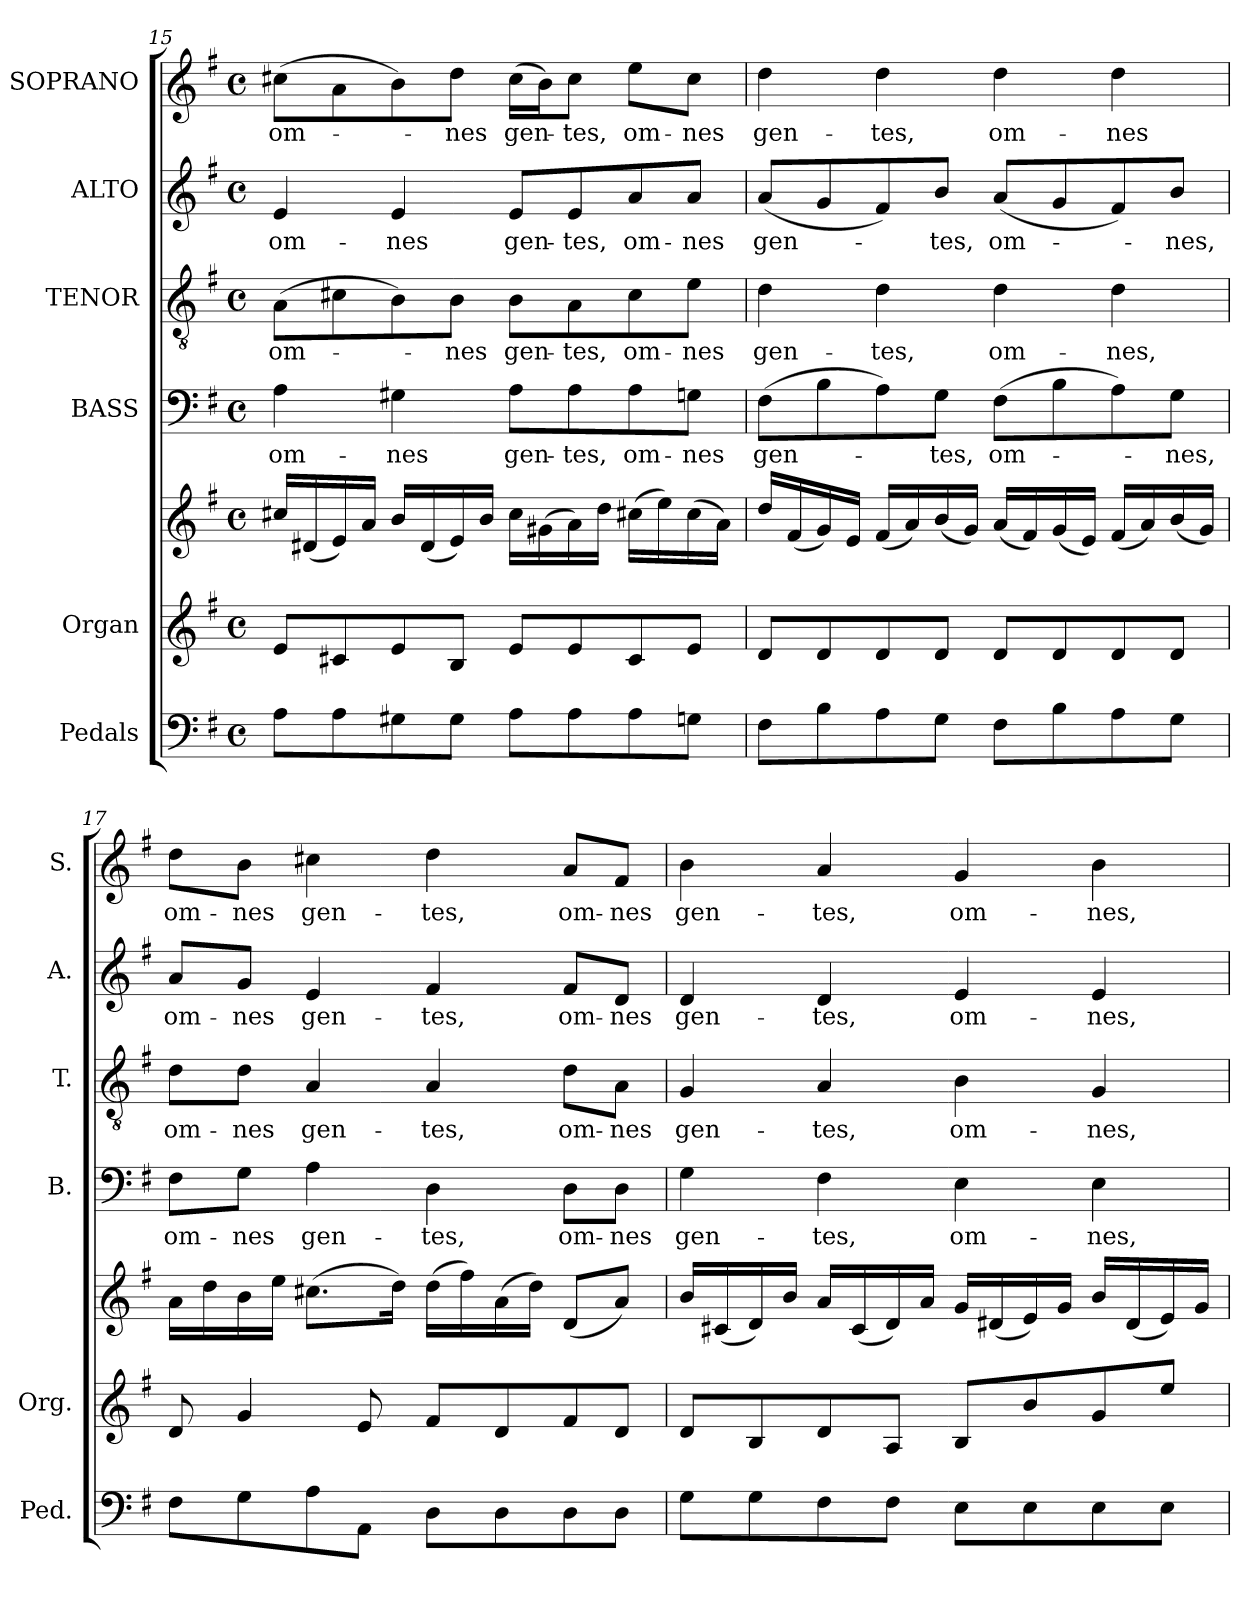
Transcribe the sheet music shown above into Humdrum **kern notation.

**kern	**kern	**kern	**kern	**text	**kern	**text	**kern	**text	**kern	**text
*part6	*part5	*part5	*part4	*part4	*part3	*part3	*part2	*part2	*part1	*part1
*staff7	*staff6	*staff5	*staff4	*staff4	*staff3	*staff3	*staff2	*staff2	*staff1	*staff1
*I"Pedals	*I"Organ	*	*I"BASS	*	*I"TENOR	*	*I"ALTO	*	*I"SOPRANO	*
*I'Ped.	*I'Org.	*	*I'B.	*	*I'T.	*	*I'A.	*	*I'S.	*
!!LO:LB:g=z
*clefF4	*clefG2	*clefG2	*clefF4	*	*clefGv2	*	*clefG2	*	*clefG2	*
*	*	*	*	*	*ITrd7c12	*	*	*	*	*
*k[f#]	*k[f#]	*k[f#]	*k[f#]	*	*k[f#]	*	*k[f#]	*	*k[f#]	*
*G:	*G:	*G:	*G:	*	*G:	*	*G:	*	*G:	*
*M4/4	*M4/4	*M4/4	*M4/4	*	*M4/4	*	*M4/4	*	*M4/4	*
*met(c)	*met(c)	*met(c)	*met(c)	*	*met(c)	*	*met(c)	*	*met(c)	*
=15	=15	=15	=15	=15	=15	=15	=15	=15	=15	=15
!	!	!	!	!LO:LY:b:color=#000000	!	!	!	!	!	!
!	!	!	!	!	!	!LO:LY:b:color=#000000	!	!	!	!
!	!	!	!	!	!	!	!	!LO:LY:b:color=#000000	!	!
!	!	!	!	!	!	!	!	!	!	!LO:LY:b:color=#000000
8Ai\L	8ei/L	16cc#Xi/LL	4Ai\	om-	(8AAi\L	om-	4ei/	om-	(8cc#Xi\L	om-
.	.	(16d#Xi/	.	.	.	.	.	.	.	.
8Ai\	8c#Xi/	16ei/)	.	.	8C#Xi\	.	.	.	8ai\	.
.	.	16ai/JJ	.	.	.	.	.	.	.	.
!	!	!	!	!LO:LY:b:color=#000000	!	!	!	!	!	!
!	!	!	!	!	!	!	!	!LO:LY:b:color=#000000	!	!
8G#Xi\	8ei/	16bi/LL	4G#Xi\	-nes	8BBi\)	.	4ei/	-nes	8bi\)	.
.	.	(16d#i/	.	.	.	.	.	.	.	.
!	!	!	!	!	!	!LO:LY:b:color=#000000	!	!	!	!
!	!	!	!	!	!	!	!	!	!	!LO:LY:b:color=#000000
8G#i\J	8Bi/J	16ei/)	.	.	8BBi\J	-nes	.	.	8ddi\J	-nes
.	.	16bi/JJ	.	.	.	.	.	.	.	.
!	!	!	!	!LO:LY:b:color=#000000	!	!	!	!	!	!
!	!	!	!	!	!	!LO:LY:b:color=#000000	!	!	!	!
!	!	!	!	!	!	!	!	!LO:LY:b:color=#000000	!	!
!	!	!	!	!	!	!	!	!	!	!LO:LY:b:color=#000000
8Ai\L	8ei/L	16cc#i\LL	8Ai\L	gen-	8BBi\L	gen-	8ei/L	gen-	(16cc#i\LL	gen-
.	.	(16g#Xi\	.	.	.	.	.	.	16bi\J)	.
!	!	!	!	!LO:LY:b:color=#000000	!	!	!	!	!	!
!	!	!	!	!	!	!LO:LY:b:color=#000000	!	!	!	!
!	!	!	!	!	!	!	!	!LO:LY:b:color=#000000	!	!
!	!	!	!	!	!	!	!	!	!	!LO:LY:b:color=#000000
8Ai\	8ei/	16ai\)	8Ai\	-tes,	8AAi\	-tes,	8ei/	-tes,	8cc#i\J	-tes,
.	.	16ddi\JJ	.	.	.	.	.	.	.	.
!	!	!	!	!LO:LY:b:color=#000000	!	!	!	!	!	!
!	!	!	!	!	!	!LO:LY:b:color=#000000	!	!	!	!
!	!	!	!	!	!	!	!	!LO:LY:b:color=#000000	!	!
!	!	!	!	!	!	!	!	!	!	!LO:LY:b:color=#000000
8Ai\	8c#i/	(16cc#Xi\LL	8Ai\	om-	8C#i\	om-	8ai/	om-	8eei\L	om-
.	.	16eei\)	.	.	.	.	.	.	.	.
!	!	!	!	!LO:LY:b:color=#000000	!	!	!	!	!	!
!	!	!	!	!	!	!LO:LY:b:color=#000000	!	!	!	!
!	!	!	!	!	!	!	!	!LO:LY:b:color=#000000	!	!
!	!	!	!	!	!	!	!	!	!	!LO:LY:b:color=#000000
8Gni\J	8ei/J	(16cc#i\	8Gni\J	-nes	8Ei\J	-nes	8ai/J	-nes	8cc#i\J	-nes
.	.	16ai\JJ)	.	.	.	.	.	.	.	.
=16	=16	=16	=16	=16	=16	=16	=16	=16	=16	=16
!	!	!	!	!LO:LY:b:color=#000000	!	!	!	!	!	!
!	!	!	!	!	!	!LO:LY:b:color=#000000	!	!	!	!
!	!	!	!	!	!	!	!	!LO:LY:b:color=#000000	!	!
!	!	!	!	!	!	!	!	!	!	!LO:LY:b:color=#000000
8F#i\L	8di/L	16ddi/LL	(8F#i\L	gen-	4Di\	gen-	(8ai/L	gen-	4ddi\	gen-
.	.	(16f#i/	.	.	.	.	.	.	.	.
8Bi\	8di/	16gi/)	8Bi\	.	.	.	8gi/	.	.	.
.	.	16ei/JJ	.	.	.	.	.	.	.	.
!	!	!	!	!	!	!LO:LY:b:color=#000000	!	!	!	!
!	!	!	!	!	!	!	!	!	!	!LO:LY:b:color=#000000
8Ai\	8di/	(16f#i/LL	8Ai\)	.	4Di\	-tes,	8f#i/)	.	4ddi\	-tes,
.	.	16ai/)	.	.	.	.	.	.	.	.
!	!	!	!	!LO:LY:b:color=#000000	!	!	!	!	!	!
!	!	!	!	!	!	!	!	!LO:LY:b:color=#000000	!	!
8Gi\J	8di/J	(16bi/	8Gi\J	-tes,	.	.	8bi/J	-tes,	.	.
.	.	16gi/JJ)	.	.	.	.	.	.	.	.
!	!	!	!	!LO:LY:b:color=#000000	!	!	!	!	!	!
!	!	!	!	!	!	!LO:LY:b:color=#000000	!	!	!	!
!	!	!	!	!	!	!	!	!LO:LY:b:color=#000000	!	!
!	!	!	!	!	!	!	!	!	!	!LO:LY:b:color=#000000
8F#i\L	8di/L	(16ai/LL	(8F#i\L	om-	4Di\	om-	(8ai/L	om-	4ddi\	om-
.	.	16f#i/)	.	.	.	.	.	.	.	.
8Bi\	8di/	(16gi/	8Bi\	.	.	.	8gi/	.	.	.
.	.	16ei/JJ)	.	.	.	.	.	.	.	.
!	!	!	!	!	!	!LO:LY:b:color=#000000	!	!	!	!
!	!	!	!	!	!	!	!	!	!	!LO:LY:b:color=#000000
8Ai\	8di/	(16f#i/LL	8Ai\)	.	4Di\	-nes,	8f#i/)	.	4ddi\	-nes
.	.	16ai/)	.	.	.	.	.	.	.	.
!	!	!	!	!LO:LY:b:color=#000000	!	!	!	!	!	!
!	!	!	!	!	!	!	!	!LO:LY:b:color=#000000	!	!
8Gi\J	8di/J	(16bi/	8Gi\J	-nes,	.	.	8bi/J	-nes,	.	.
.	.	16gi/JJ)	.	.	.	.	.	.	.	.
=17	=17	=17	=17	=17	=17	=17	=17	=17	=17	=17
!	!	!	!	!LO:LY:b:color=#000000	!	!	!	!	!	!
!	!	!	!	!	!	!LO:LY:b:color=#000000	!	!	!	!
!	!	!	!	!	!	!	!	!LO:LY:b:color=#000000	!	!
!	!	!	!	!	!	!	!	!	!	!LO:LY:b:color=#000000
8F#i\L	8di/	16ai\LL	8F#i\L	om-	8Di\L	om-	8ai/L	om-	8ddi\L	om-
.	.	16ddi\	.	.	.	.	.	.	.	.
!	!	!	!	!LO:LY:b:color=#000000	!	!	!	!	!	!
!	!	!	!	!	!	!LO:LY:b:color=#000000	!	!	!	!
!	!	!	!	!	!	!	!	!LO:LY:b:color=#000000	!	!
!	!	!	!	!	!	!	!	!	!	!LO:LY:b:color=#000000
8Gi\	4gi/	16bi\	8Gi\J	-nes	8Di\J	-nes	8gi/J	-nes	8bi\J	-nes
.	.	16eei\JJ	.	.	.	.	.	.	.	.
!	!	!	!	!LO:LY:b:color=#000000	!	!	!	!	!	!
!	!	!	!	!	!	!LO:LY:b:color=#000000	!	!	!	!
!	!	!	!	!	!	!	!	!LO:LY:b:color=#000000	!	!
!	!	!	!	!	!	!	!	!	!	!LO:LY:b:color=#000000
8Ai\	.	(8.cc#Xi\L	4Ai\	gen-	4AAi/	gen-	4ei/	gen-	4cc#Xi\	gen-
8AAi\J	8ei/	.	.	.	.	.	.	.	.	.
.	.	16ddi\Jk)	.	.	.	.	.	.	.	.
!	!	!	!	!LO:LY:b:color=#000000	!	!	!	!	!	!
!	!	!	!	!	!	!LO:LY:b:color=#000000	!	!	!	!
!	!	!	!	!	!	!	!	!LO:LY:b:color=#000000	!	!
!	!	!	!	!	!	!	!	!	!	!LO:LY:b:color=#000000
8Di\L	8f#i/L	(16ddi\LL	4Di\	-tes,	4AAi/	-tes,	4f#i/	-tes,	4ddi\	-tes,
.	.	16ff#i\)	.	.	.	.	.	.	.	.
8Di\	8di/	(16ai\	.	.	.	.	.	.	.	.
.	.	16ddi\JJ)	.	.	.	.	.	.	.	.
!	!	!	!	!LO:LY:b:color=#000000	!	!	!	!	!	!
!	!	!	!	!	!	!LO:LY:b:color=#000000	!	!	!	!
!	!	!	!	!	!	!	!	!LO:LY:b:color=#000000	!	!
!	!	!	!	!	!	!	!	!	!	!LO:LY:b:color=#000000
8Di\	8f#i/	(8di/L	8Di\L	om-	8Di\L	om-	8f#i/L	om-	8ai/L	om-
!	!	!	!	!LO:LY:b:color=#000000	!	!	!	!	!	!
!	!	!	!	!	!	!LO:LY:b:color=#000000	!	!	!	!
!	!	!	!	!	!	!	!	!LO:LY:b:color=#000000	!	!
!	!	!	!	!	!	!	!	!	!	!LO:LY:b:color=#000000
8Di\J	8di/J	8ai/J)	8Di\J	-nes	8AAi\J	-nes	8di/J	-nes	8f#i/J	-nes
!!LO:PB:g=z
=18	=18	=18	=18	=18	=18	=18	=18	=18	=18	=18
!	!	!	!	!LO:LY:b:color=#000000	!	!	!	!	!	!
!	!	!	!	!	!	!LO:LY:b:color=#000000	!	!	!	!
!	!	!	!	!	!	!	!	!LO:LY:b:color=#000000	!	!
!	!	!	!	!	!	!	!	!	!	!LO:LY:b:color=#000000
8Gi\L	8di/L	16bi/LL	4Gi\	gen-	4GGi/	gen-	4di/	gen-	4bi\	gen-
.	.	(16c#Xi/	.	.	.	.	.	.	.	.
8Gi\	8Bi/	16di/)	.	.	.	.	.	.	.	.
.	.	16bi/JJ	.	.	.	.	.	.	.	.
!	!	!	!	!LO:LY:b:color=#000000	!	!	!	!	!	!
!	!	!	!	!	!	!LO:LY:b:color=#000000	!	!	!	!
!	!	!	!	!	!	!	!	!LO:LY:b:color=#000000	!	!
!	!	!	!	!	!	!	!	!	!	!LO:LY:b:color=#000000
8F#i\	8di/	16ai/LL	4F#i\	-tes,	4AAi/	-tes,	4di/	-tes,	4ai/	-tes,
.	.	(16c#i/	.	.	.	.	.	.	.	.
8F#i\J	8Ai/J	16di/)	.	.	.	.	.	.	.	.
.	.	16ai/JJ	.	.	.	.	.	.	.	.
!	!	!	!	!LO:LY:b:color=#000000	!	!	!	!	!	!
!	!	!	!	!	!	!LO:LY:b:color=#000000	!	!	!	!
!	!	!	!	!	!	!	!	!LO:LY:b:color=#000000	!	!
!	!	!	!	!	!	!	!	!	!	!LO:LY:b:color=#000000
8Ei\L	8Bi/L	16gi/LL	4Ei\	om-	4BBi\	om-	4ei/	om-	4gi/	om-
.	.	(16d#Xi/	.	.	.	.	.	.	.	.
8Ei\	8bi/	16ei/)	.	.	.	.	.	.	.	.
.	.	16gi/JJ	.	.	.	.	.	.	.	.
!	!	!	!	!LO:LY:b:color=#000000	!	!	!	!	!	!
!	!	!	!	!	!	!LO:LY:b:color=#000000	!	!	!	!
!	!	!	!	!	!	!	!	!LO:LY:b:color=#000000	!	!
!	!	!	!	!	!	!	!	!	!	!LO:LY:b:color=#000000
8Ei\	8gi/	16bi/LL	4Ei\	-nes,	4GGi/	-nes,	4ei/	-nes,	4bi\	-nes,
.	.	(16d#i/	.	.	.	.	.	.	.	.
8Ei\J	8eei/J	16ei/)	.	.	.	.	.	.	.	.
.	.	16gi/JJ	.	.	.	.	.	.	.	.
=	=	=	=	=	=	=	=	=	=	=
*-	*-	*-	*-	*-	*-	*-	*-	*-	*-	*-
